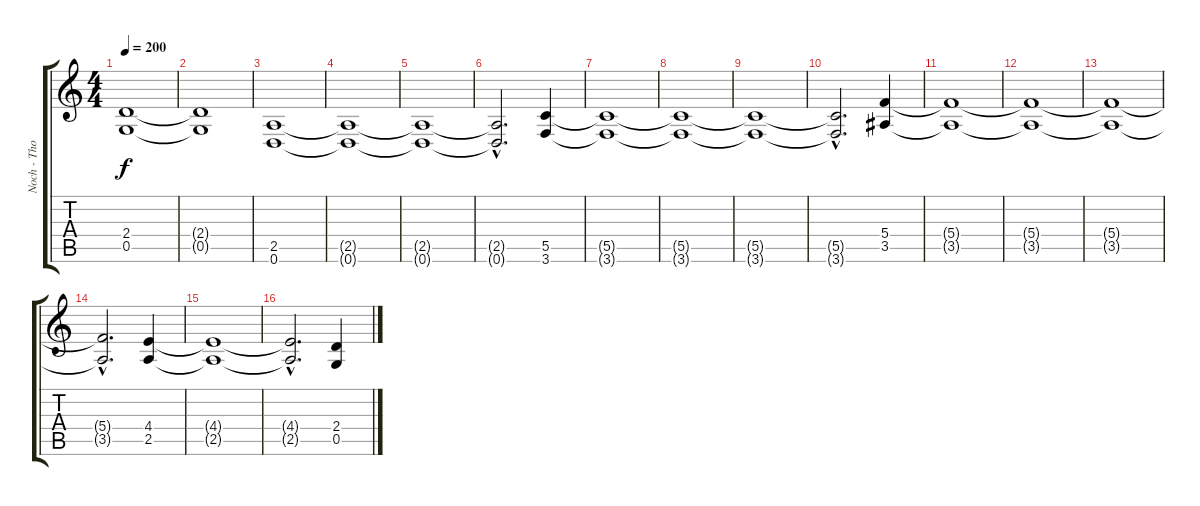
\track ("Noch - Thomas" "Noch - Tho") {instrument distortionguitar}
\staff {score tabs}
\tuning (D4 A3 F3 C3 G2 D2) {hide}
\ts (4 4)
\tempo 200
\clef g2
\ks c
(2.4{t} 0.5{t}).1{dy f} |
(2.4{t} 0.5{t}).1 |
(2.5 0.6).1 |
(2.5{t} 0.6{t}).1 |
(2.5{t} 0.6{t}).1 |
(2.5{hac t} 0.6{hac t}).2{d} (5.5 3.6).4 |
(5.5{t} 3.6{t}).1 |
(5.5{t} 3.6{t}).1 |
(5.5{t} 3.6{t}).1 |
(5.5{hac t} 3.6{hac t}).2{d} (5.4 3.5).4 |
(5.4{t} 3.5{t}).1 |
(5.4{t} 3.5{t}).1 |
(5.4{t} 3.5{t}).1 |
(5.4{hac t} 3.5{hac t}).2{d} (4.4 2.5).4 |
(4.4{t} 2.5{t}).1 |
(4.4{hac t} 2.5{hac t}).2{d} (2.4 0.5).4
